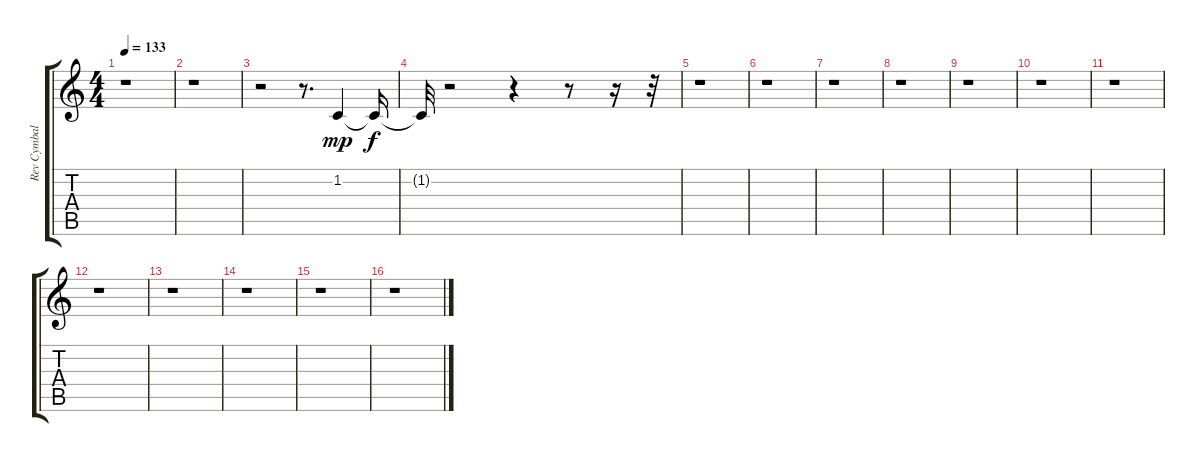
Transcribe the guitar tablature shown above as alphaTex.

\track ("Rev Cymbal" "Rev Cymbal") {instrument reversecymbal}
\staff {score tabs}
\tuning (E4 B3 G3 D3 A2 E2) {hide}
\ts (4 4)
\tempo 133
\clef g2
\ks c
r.1{dy f} |
r.1 |
r.2 r.8{d} 1.2.4{dy mp} 1.2{t}.16{dy f} |
1.2{t}.32 r.2 r.4 r.8 r.16 r.32 |
r.1 |
r.1 |
r.1 |
r.1 |
r.1 |
r.1 |
r.1 |
r.1 |
r.1 |
r.1 |
r.1 |
r.1
